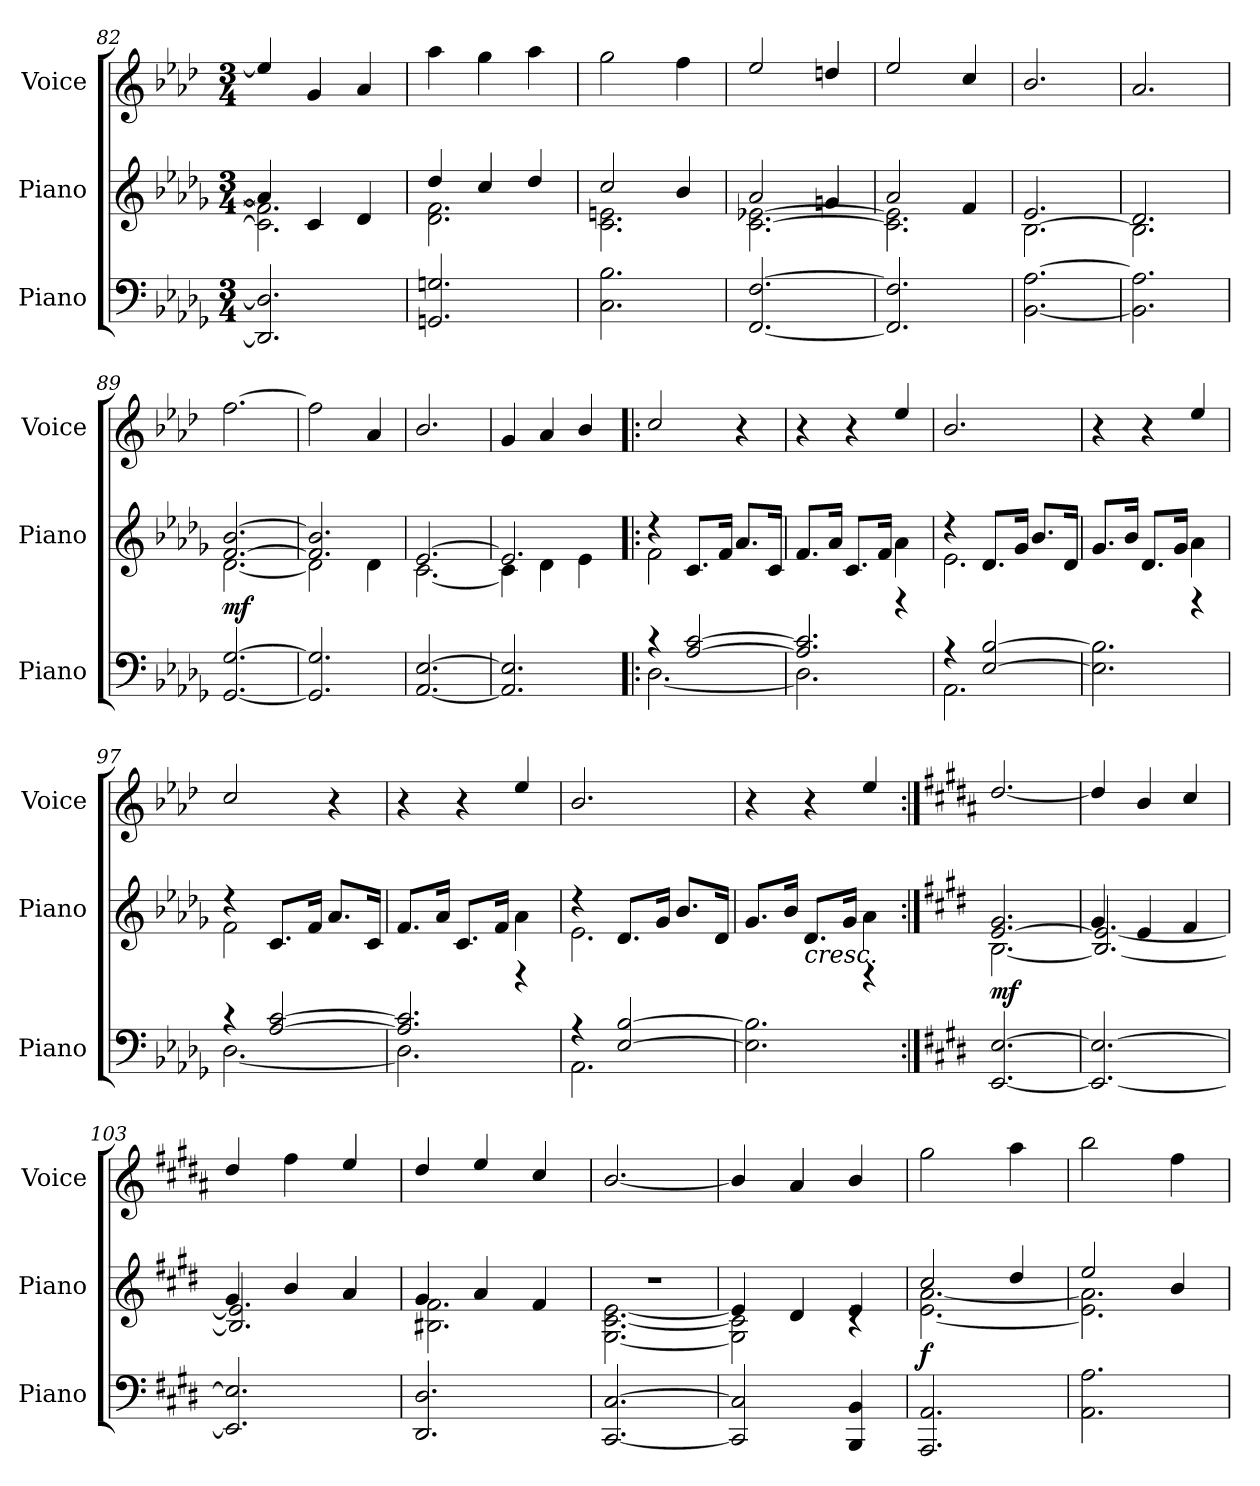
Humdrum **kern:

**kern	**kern	**dynam	**kern
*part3	*part2	*part2	*part1
*staff3	*staff2	*staff2	*staff1
*I"Piano	*I"Piano	*	*I"Voice
*I'Piano	*I'Piano	*	*I'Voice
*clefF4	*clefG2	*	*clefG2
*	*	*	*ITrd4c7
*k[b-e-a-d-g-]	*k[b-e-a-d-g-]	*	*k[b-e-a-d-g-]
*M3/4	*M3/4	*	*M3/4
=82	=82	=82	=82
*	*^	*	*
2.DD-/] 2.D-/]	2.c\] 2.f\]	4a-/]	.	4a-/]
.	.	4c/	.	4c/
.	.	4d-/	.	4d-/
=83	=83	=83	=83	=83
2.GGn/ 2.Gn/	2.d-\ 2.f\	4dd-/	.	4dd-\
.	.	4cc/	.	4cc\
.	.	4dd-/	.	4dd-\
=84	=84	=84	=84	=84
2.C\ 2.B-\	2.c\ 2.en\	2cc/	.	2cc\
.	.	4b-/	.	4b-\
=85	=85	=85	=85	=85
[2.FF/ [2.F/	[2.c\ [2.e-X\	2a-/	.	2a-/
.	.	4gn/	.	4gn/
=86	=86	=86	=86	=86
2.FF/] 2.F/]	2.c\] 2.e-\]	2a-/	.	2a-/
.	.	4f/	.	4f/
!!LO:LB:g=z
=87	=87	=87	=87	=87
[2.BB-\ [2.A-\	[2.B-\	2.e-/	.	2.e-/
=88	=88	=88	=88	=88
2.BB-\] 2.A-\]	2.B-\]	2.d-/	.	2.d-/
=89	=89	=89	=89	=89
!	!	!	!LO:DY:b	!
[2.GG-/ [2.G-/	[2.f/ [2.b-/	[2.d-\	mf	[2.b-\
=90	=90	=90	=90	=90
2.GG-/] 2.G-/]	2.f/] 2.b-/]	2d-\]	.	2b-\]
.	.	4d-\	.	4d-/
=91	=91	=91	=91	=91
[2.AA-/ [2.E-/	[2.e-/	[2.c\	.	2.e-/
=92	=92	=92	=92	=92
2.AA-/] 2.E-/]	2.e-/]	4c\]	.	4c/
.	.	4d-\	.	4d-/
.	.	4e-\	.	4e-/
=93!|:	=93!|:	=93!|:	=93!|:	=93!|:
*^	*	*	*	*
4r	[2.D-\	4r	2f\	.	2f/
[2A-/ [2c/	.	8.c/L	.	.	.
.	.	16f/Jk	.	.	.
.	.	8.a-/L	4ryy	.	4r
.	.	16c/Jk	.	.	.
!!LO:LB:g=z
=94	=94	=94	=94	=94	=94
2.A-/] 2.c/]	2.D-\]	8.f/L	2ryy	.	4r
.	.	16a-/Jk	.	.	.
.	.	8.c/L	.	.	4r
.	.	16f/Jk	.	.	.
.	.	4rD	4a-\	.	4a-/
=95	=95	=95	=95	=95	=95
4r	2.AA-\	4r	2.e-\	.	2.e-/
[2E-/ [2B-/	.	8.d-/L	.	.	.
.	.	16g-/Jk	.	.	.
.	.	8.b-/L	.	.	.
.	.	16d-/Jk	.	.	.
*v	*v	*	*	*	*
=96	=96	=96	=96	=96
2.E-\] 2.B-\]	8.g-/L	2ryy	.	4r
.	16b-/Jk	.	.	.
.	8.d-/L	.	.	4r
.	16g-/Jk	.	.	.
.	4rD	4a-\	.	4a-/
=97	=97	=97	=97	=97
*^	*	*	*	*
4r	[2.D-\	4r	2f\	.	2f/
[2A-/ [2c/	.	8.c/L	.	.	.
.	.	16f/Jk	.	.	.
.	.	8.a-/L	4ryy	.	4r
.	.	16c/Jk	.	.	.
!!LO:LB:g=z
=98	=98	=98	=98	=98	=98
2.A-/] 2.c/]	2.D-\]	8.f/L	2ryy	.	4r
.	.	16a-/Jk	.	.	.
.	.	8.c/L	.	.	4r
.	.	16f/Jk	.	.	.
.	.	4rD	4a-\	.	4a-/
=99	=99	=99	=99	=99	=99
4r	2.AA-\	4r	2.e-\	.	2.e-/
[2E-/ [2B-/	.	8.d-/L	.	.	.
.	.	16g-/Jk	.	.	.
.	.	8.b-/L	.	.	.
.	.	16d-/Jk	.	.	.
*v	*v	*	*	*	*
=100	=100	=100	=100	=100
2.E-\] 2.B-\]	8.g-/L	2ryy	.	4r
.	16b-/Jk	.	.	.
!	!	!	!LO:HP:b	!
.	8.d-/L	.	<	4r
.	16g-/Jk	.	.	.
.	4rD	4a-\	.	4a-/
=101:|!	=101:|!	=101:|!	=101:|!	=101:|!
*k[f#c#g#d#]	*k[f#c#g#d#]	*	*	*k[f#c#g#d#]
!	!	!	!LO:DY:b	!
[2.EE/ [2.E/	[2.e/ 2.g#/	[2.B\	mf	[2.g#/
!!LO:PB:g=z
=102	=102	=102	=102	=102
2.EE/_ 2.E/_	4g#/	2.B/_ 2.e/_	.	4g#/]
.	4e/	.	.	4e/
.	4f#/	.	.	4f#/
=103	=103	=103	=103	=103
2.EE/] 2.E/]	4g#/	2.B/] 2.e/]	.	4g#/
.	4b/	.	.	4b\
.	4a/	.	.	4a/
=104	=104	=104	=104	=104
2.DD#/ 2.D#/	4g#/	2.B#X\ 2.f#\	.	4g#/
.	4a/	.	.	4a/
.	4f#/	.	.	4f#/
=105	=105	=105	=105	=105
[2.CC#/ [2.C#/	2.r	[2.G#\ [2.c#\ [2.e\	.	[2.e/
=106	=106	=106	=106	=106
2CC#/] 2C#/]	4e/]	2G#\] 2c#\]	.	4e/]
.	4d#/	.	.	4d#/
4BBB/ 4BB/	4e/	4rc	.	4e/
*	*v	*v	*	*
.	.	[	.
=107	=107	=107	=107
*	*^	*	*
!	!	!	!LO:DY:b	!
2.AAA/ 2.AA/	2cc#/	[2.e\ [2.a\	f	2cc#\
.	4dd#/	.	.	4dd#\
=108	=108	=108	=108	=108
2.AA\ 2.A\	2ee/	2.e\] 2.a\]	.	2ee\
.	4b/	.	.	4b\
*	*v	*v	*	*
=	=	=	=
*-	*-	*-	*-
